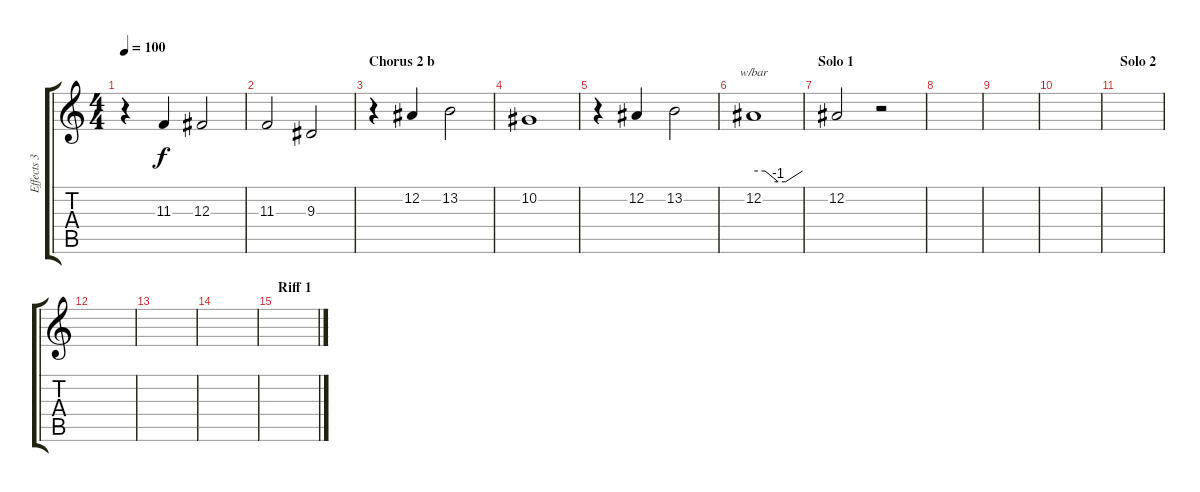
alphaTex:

\track ("Effects 3" "Effects 3") {instrument choiraahs}
\staff {score tabs}
\tuning (Eb4 Bb3 Gb3 Db3 Ab2 Eb2) {hide}
\ts (4 4)
\tempo 100
\clef g2
\ks c
r.4{dy f instrument choiraahs} 11.3.4 12.3.2 |
11.3.2 9.3.2 |
\section ("" "Chorus 2 b")
r.4 12.2.4 13.2.2 |
10.2.1 |
r.4 12.2.4 13.2.2 |
12.2.1{tbe (custom default 0 0 14 0 30 -4 39 -4 60 0)} |
\section ("" "Solo 1")
12.2.2 r.2 |
|
|
|
\section ("" "Solo 2")
|
|
|
|
\section ("" "Riff 1")
